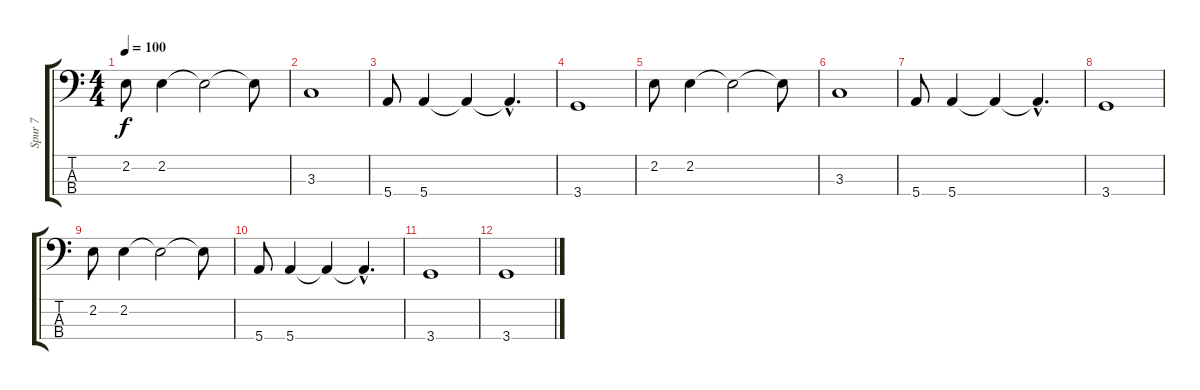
\track ("Spur 7" "Spur 7") {instrument electricbasspick}
\staff {score tabs}
\tuning (G2 D2 A1 E1) {hide}
\ts (4 4)
\tempo 100
\clef f4
\ks c
2.2.8{dy f} 2.2.4 2.2{t}.2 2.2{t}.8 |
3.3.1 |
5.4.8 5.4.4 5.4{t}.4 5.4{hac t}.4{d} |
3.4.1 |
2.2.8 2.2.4 2.2{t}.2 2.2{t}.8 |
3.3.1 |
5.4.8 5.4.4 5.4{t}.4 5.4{hac t}.4{d} |
3.4.1 |
2.2.8 2.2.4 2.2{t}.2 2.2{t}.8 |
5.4.8 5.4.4 5.4{t}.4 5.4{hac t}.4{d} |
3.4.1 |
3.4.1
